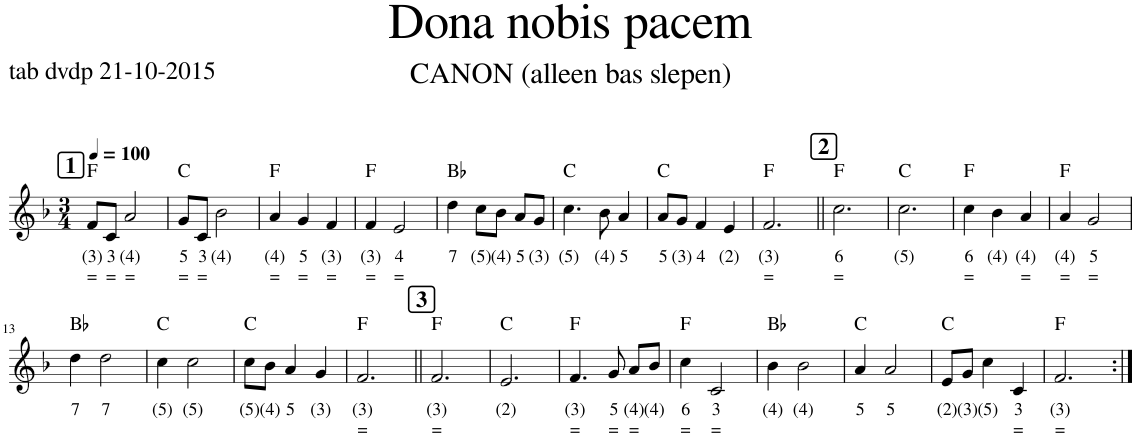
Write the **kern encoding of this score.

**kern	**text	**text	**harte
*part1	*part1	*part1	*part1
*staff1	*staff1	*staff1	*
*I"Stem	*	*	*
*clefG2	*	*	*
*k[b-]	*	*	*
*M3/4	*	*	*
*MM100	*	*	*
!!LO:REH:place=s1:a:B:cj:fs=14:t=1
=1	=1	=1	=1
!	!LO:LY:b	!LO:LY:b	!
8f/L	(3)	=	F:maj
!	!LO:LY:b	!LO:LY:b	!
8c/J	3	=	.
!	!LO:LY:b	!LO:LY:b	!
2a/	(4)	=	.
=2	=2	=2	=2
!	!LO:LY:b	!LO:LY:b	!
8g/L	5	=	C:maj
!	!LO:LY:b	!LO:LY:b	!
8c/J	3	=	.
!	!LO:LY:b	!	!
2b-\	(4)	.	.
=3	=3	=3	=3
!	!LO:LY:b	!LO:LY:b	!
4a/	(4)	=	F:maj
!	!LO:LY:b	!LO:LY:b	!
4g/	5	=	.
!	!LO:LY:b	!LO:LY:b	!
4f/	(3)	=	.
=4	=4	=4	=4
!	!LO:LY:b	!LO:LY:b	!
4f/	(3)	=	F:maj
!	!LO:LY:b	!LO:LY:b	!
2e/	4	=	.
=5	=5	=5	=5
!	!LO:LY:b	!	!
4dd\	7	.	Bb:maj
!	!LO:LY:b	!	!
8cc\L	(5)	.	.
!	!LO:LY:b	!	!
8b-\J	(4)	.	.
!	!LO:LY:b	!	!
8a/L	5	.	.
!	!LO:LY:b	!	!
8g/J	(3)	.	.
=6	=6	=6	=6
!	!LO:LY:b	!	!
4.cc\	(5)	.	C:maj
!	!LO:LY:b	!	!
8b-\	(4)	.	.
!	!LO:LY:b	!	!
4a/	5	.	.
=7	=7	=7	=7
!	!LO:LY:b	!	!
8a/L	5	.	C:maj
!	!LO:LY:b	!	!
8g/J	(3)	.	.
!	!LO:LY:b	!	!
4f/	4	.	.
!	!LO:LY:b	!	!
4e/	(2)	.	.
=8	=8	=8	=8
!	!LO:LY:b	!LO:LY:b	!
2.f/	(3)	=	F:maj
!!LO:REH:place=s1:a:B:cj:fs=14:t=2
=9||	=9||	=9||	=9||
!	!LO:LY:b	!LO:LY:b	!
2.cc\	6	=	F:maj
=10	=10	=10	=10
!	!LO:LY:b	!	!
2.cc\	(5)	.	C:maj
=11	=11	=11	=11
!	!LO:LY:b	!LO:LY:b	!
4cc\	6	=	F:maj
!	!LO:LY:b	!	!
4b-\	(4)	.	.
!	!LO:LY:b	!LO:LY:b	!
4a/	(4)	=	.
=12	=12	=12	=12
!	!LO:LY:b	!LO:LY:b	!
4a/	(4)	=	F:maj
!	!LO:LY:b	!LO:LY:b	!
2g/	5	=	.
!!LO:LB:g=z
=13	=13	=13	=13
!	!LO:LY:b	!	!
4dd\	7	.	Bb:maj
!	!LO:LY:b	!	!
2dd\	7	.	.
=14	=14	=14	=14
!	!LO:LY:b	!	!
4cc\	(5)	.	C:maj
!	!LO:LY:b	!	!
2cc\	(5)	.	.
=15	=15	=15	=15
!	!LO:LY:b	!	!
8cc\L	(5)	.	C:maj
!	!LO:LY:b	!	!
8b-\J	(4)	.	.
!	!LO:LY:b	!	!
4a/	5	.	.
!	!LO:LY:b	!	!
4g/	(3)	.	.
=16	=16	=16	=16
!	!LO:LY:b	!LO:LY:b	!
2.f/	(3)	=	F:maj
!!LO:REH:place=s1:a:B:cj:fs=14:t=3
=17||	=17||	=17||	=17||
!	!LO:LY:b	!LO:LY:b	!
2.f/	(3)	=	F:maj
=18	=18	=18	=18
!	!LO:LY:b	!	!
2.e/	(2)	.	C:maj
=19	=19	=19	=19
!	!LO:LY:b	!LO:LY:b	!
4.f/	(3)	=	F:maj
!	!LO:LY:b	!LO:LY:b	!
8g/	5	=	.
!	!LO:LY:b	!LO:LY:b	!
8a/L	(4)	=	.
!	!LO:LY:b	!	!
8b-/J	(4)	.	.
=20	=20	=20	=20
!	!LO:LY:b	!LO:LY:b	!
4cc\	6	=	F:maj
!	!LO:LY:b	!LO:LY:b	!
2c/	3	=	.
=21	=21	=21	=21
!	!LO:LY:b	!	!
4b-\	(4)	.	Bb:maj
!	!LO:LY:b	!	!
2b-\	(4)	.	.
=22	=22	=22	=22
!	!LO:LY:b	!	!
4a/	5	.	C:maj
!	!LO:LY:b	!	!
2a/	5	.	.
=23	=23	=23	=23
!	!LO:LY:b	!	!
8e/L	(2)	.	C:maj
!	!LO:LY:b	!	!
8g/J	(3)	.	.
!	!LO:LY:b	!	!
4cc\	(5)	.	.
!	!LO:LY:b	!LO:LY:b	!
4c/	3	=	.
=24	=24	=24	=24
!	!LO:LY:b	!LO:LY:b	!
2.f/	(3)	=	F:maj
=:|!	=:|!	=:|!	=:|!
*-	*-	*-	*-
